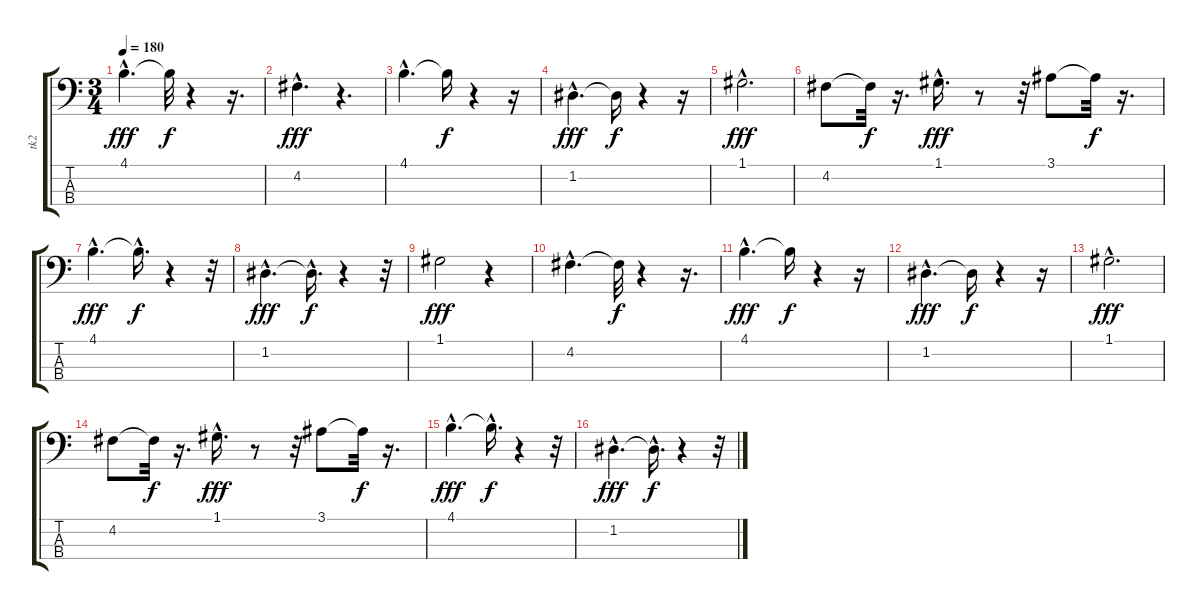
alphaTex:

\track ("tk2" "tk2") {instrument fretlessbass}
\staff {score tabs}
\tuning (G2 D2 A1 E1) {hide}
\ts (3 4)
\tempo 180
\clef f4
\ks c
4.1{hac}.4{d dy fff} 4.1{t}.32{dy f} r.4 r.16{d} |
4.2{hac}.4{d dy fff} r.4{d} |
4.1{hac}.4{d} 4.1{t}.16{dy f} r.4 r.16 |
1.2{hac}.4{d dy fff} 1.2{t}.16{dy f} r.4 r.16 |
1.1{hac}.2{d dy fff} |
4.2.8 4.2{t}.32{dy f} r.16{d} 1.1{hac}.16{d dy fff} r.8 r.32 3.1.8 3.1{t}.32{dy f} r.16{d} |
4.1{hac}.4{d dy fff} 4.1{hac t}.16{d dy f} r.4 r.32 |
1.2{hac}.4{d dy fff} 1.2{hac t}.16{d dy f} r.4 r.32 |
1.1.2{dy fff} r.4 |
4.2{hac}.4{d} 4.2{t}.32{dy f} r.4 r.16{d} |
4.1{hac}.4{d dy fff} 4.1{t}.16{dy f} r.4 r.16 |
1.2{hac}.4{d dy fff} 1.2{t}.16{dy f} r.4 r.16 |
1.1{hac}.2{d dy fff} |
4.2.8 4.2{t}.32{dy f} r.16{d} 1.1{hac}.16{d dy fff} r.8 r.32 3.1.8 3.1{t}.32{dy f} r.16{d} |
4.1{hac}.4{d dy fff} 4.1{hac t}.16{d dy f} r.4 r.32 |
1.2{hac}.4{d dy fff} 1.2{hac t}.16{d dy f} r.4 r.32
